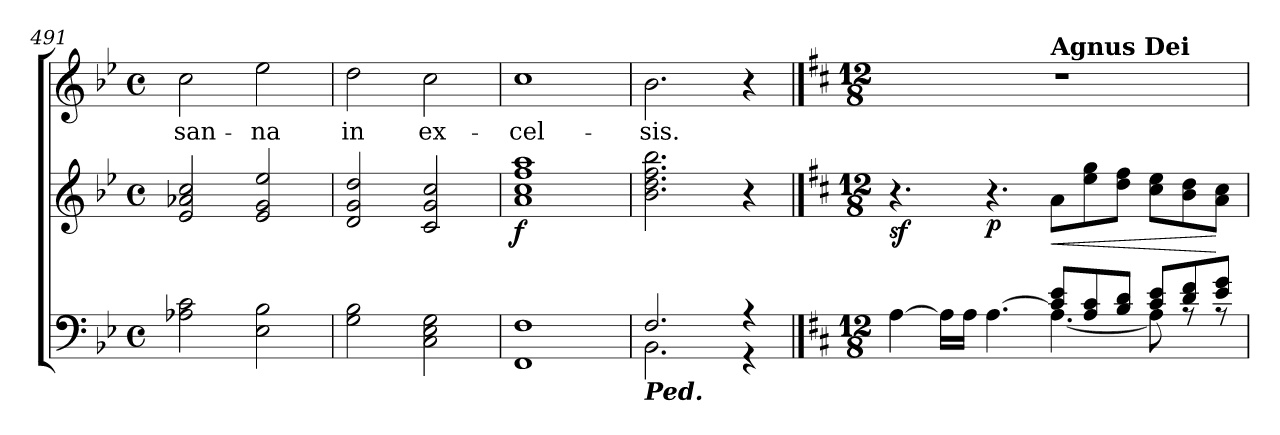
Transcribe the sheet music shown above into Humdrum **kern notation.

**kern	**kern	**dynam	**kern	**text
*part2	*part2	*part2	*part1	*part1
*staff3	*staff2	*staff2/3	*staff1	*staff1
*clefF4	*clefG2	*	*clefG2	*
*	*	*	*ITrd7c12	*
*k[b-e-]	*k[b-e-]	*	*k[b-e-]	*
*B-:	*B-:	*	*B-:	*
*M4/4	*M4/4	*	*M4/4	*
*met(c)	*met(c)	*	*met(c)	*
=491	=491	=491	=491	=491
!	!	!	!	!LO:LY:b
2A-X\ 2c\	2e-/ 2a-X/ 2cc/	.	2c\	-san-
!	!	!	!	!LO:LY:b
2E-\ 2B-\	2e-/ 2g/ 2ee-/	.	2e-\	-na
=492	=492	=492	=492	=492
!	!	!	!	!LO:LY:b
2G\ 2B-\	2d/ 2g/ 2dd/	.	2d\	in
!	!	!	!	!LO:LY:b
2C\ 2E-\ 2G\	2c/ 2g/ 2cc/	.	2c\	ex-
=493	=493	=493	=493	=493
!	!	!LO:DY:b	!	!LO:LY:b
1FF 1F	1a 1cc 1ff 1aa	f	1c	-cel-
=494	=494	=494	=494	=494
*^	*	*	*	*
!LO:TX:b:Bi:t=Ped.	!	!	!	!	!
!	!	!	!	!	!LO:LY:b
2.F/	2.BB-\	2.b-\ 2.dd\ 2.ff\ 2.bb-\	.	2.B-\	-sis.
4r	4r	4r	.	4r	.
!!LO:LB:g=z
==495	==495	==495	==495	==495	==495
*k[f#c#]	*	*k[f#c#]	*	*k[f#c#]	*
*D:	*	*D:	*	*D:	*
*M12/8	*	*M12/8	*	*M12/8	*
!	!	!	!	!LO:TX:a:Bi:t=Andante moderato	!
!	!	!	!LO:DY:b	!	!
*	*	*	*	*^	*
4.ryy	[<4A\	4.r	sf	1.r	2.ryy	.
.	16A\LL]	.	.	.	.	.
.	16A\JJ	.	.	.	.	.
!	!	!	!LO:DY:b	!	!	!
4.ryy	[<4.A\	4.r	p	.	.	.
!	!	!	!	!	!LO:TX:a:B:t=Agnus Dei	!
!	!	!	!LO:HP:b	!	!	!
8c#/ 8e/L	4.A\_	8a\L	<	.	2.ryy	.
8A/ 8c#/	.	8ee\ 8gg\	.	.	.	.
8B/ 8d/J	.	8dd\ 8ff#\J	.	.	.	.
8c#/ 8e/L	8A\]	8cc#\ 8ee\L	.	.	.	.
8d/ 8f#/	8rG	8b\ 8dd\	.	.	.	.
8e/ 8g/J	8rG	8a\ 8cc#\J	[	.	.	.
*v	*v	*	*	*v	*v	*
=	=	=	=	=
*-	*-	*-	*-	*-
